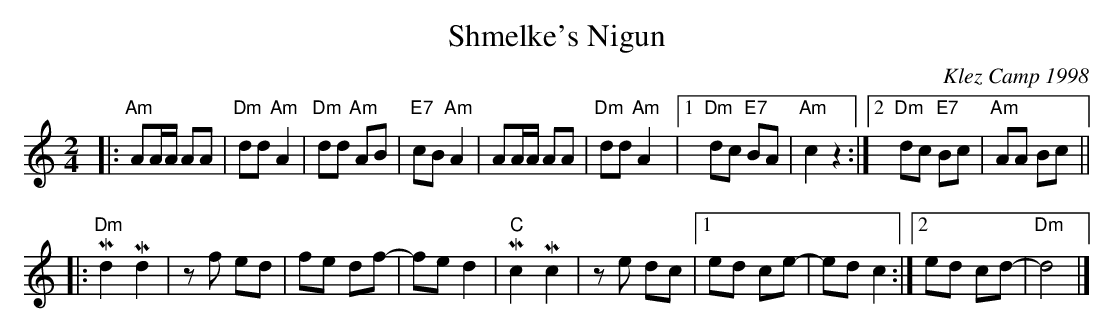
X:1
T: Shmelke's Nigun
O: Klez Camp 1998
M: 2/4
L: 1/8
K: Am
|: "Am"AA/A/ AA | "Dm"dd "Am"A2 | "Dm"dd "Am"AB | "E7"cB "Am"A2 \
| AA/A/ AA | "Dm"dd "Am"A2 |1 "Dm"dc "E7"BA | "Am"c2 z2 :|2 "Dm"dc "E7"Bc | "Am"AA Bc ||
|: "Dm"Md2 Md2 | zf ed | fe df- | fe d2 \
| "C"Mc2 Mc2 | ze dc |1 ed ce- | ed c2 :|2 ed cd- | "Dm"d4 |]
